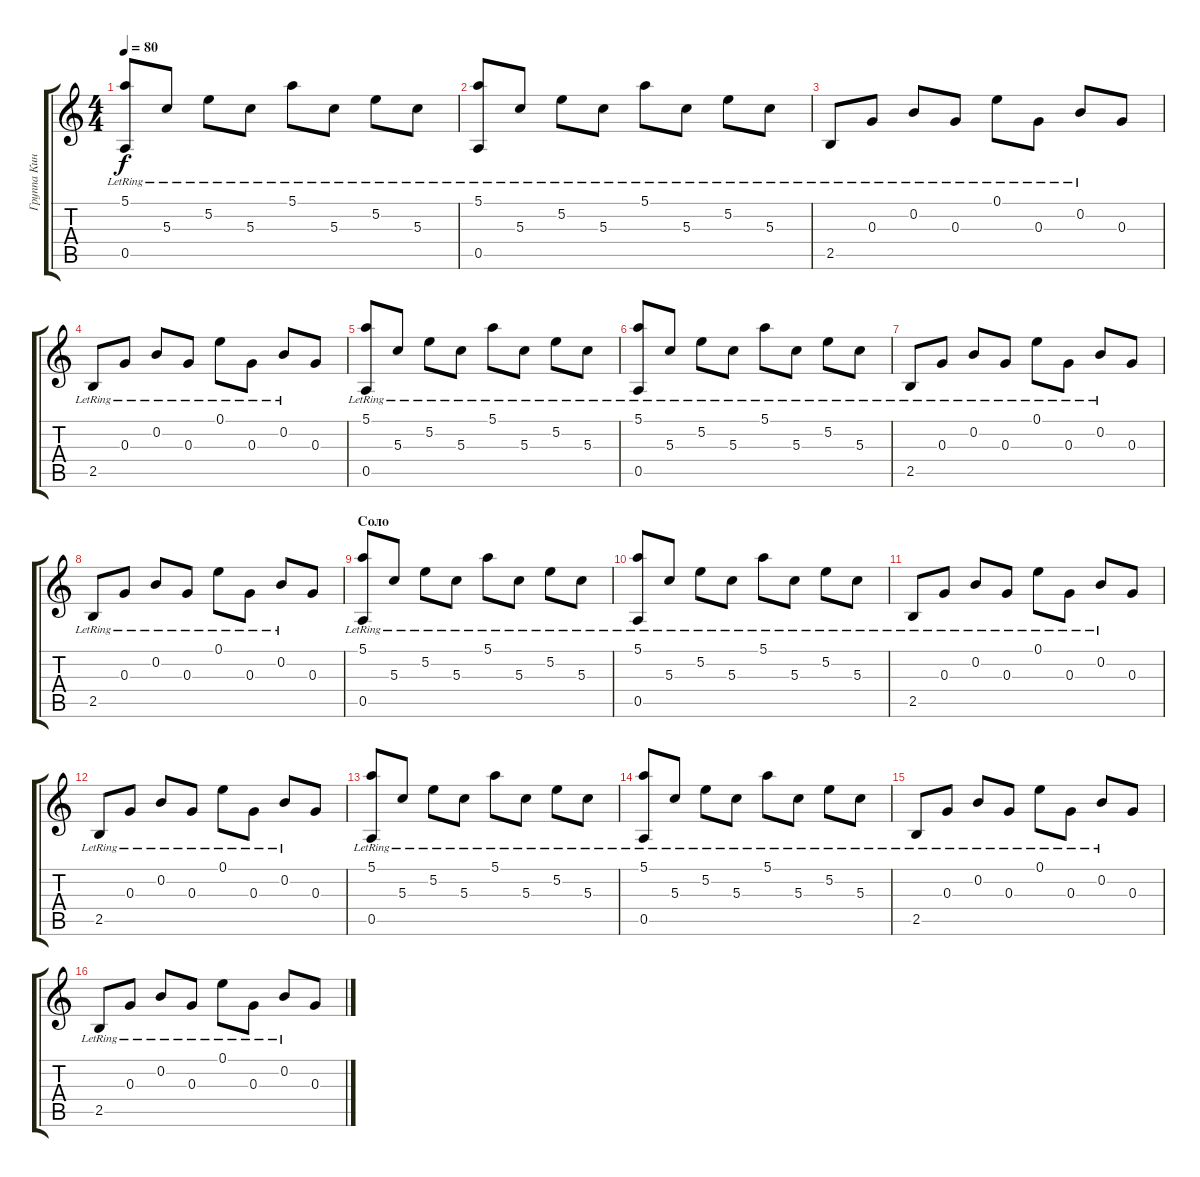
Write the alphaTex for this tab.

\track ("Группа Кино" "Группа Кин") {instrument acousticguitarnylon}
\staff {score tabs}
\tuning (E4 B3 G3 D3 A2 E2) {hide}
\ts (4 4)
\tempo 80
\clef g2
\ks c
(5.1{lr} 0.5{lr}).8{dy f} 5.3{lr}.8 5.2{lr}.8 5.3{lr}.8 5.1{lr}.8 5.3{lr}.8 5.2{lr}.8 5.3{lr}.8 |
(5.1{lr} 0.5{lr}).8 5.3{lr}.8 5.2{lr}.8 5.3{lr}.8 5.1{lr}.8 5.3{lr}.8 5.2{lr}.8 5.3{lr}.8 |
2.5{lr}.8 0.3{lr}.8 0.2{lr}.8 0.3{lr}.8 0.1{lr}.8 0.3{lr}.8 0.2{lr}.8 0.3.8 |
2.5{lr}.8 0.3{lr}.8 0.2{lr}.8 0.3{lr}.8 0.1{lr}.8 0.3{lr}.8 0.2{lr}.8 0.3.8 |
(5.1{lr} 0.5{lr}).8 5.3{lr}.8 5.2{lr}.8 5.3{lr}.8 5.1{lr}.8 5.3{lr}.8 5.2{lr}.8 5.3{lr}.8 |
(5.1{lr} 0.5{lr}).8 5.3{lr}.8 5.2{lr}.8 5.3{lr}.8 5.1{lr}.8 5.3{lr}.8 5.2{lr}.8 5.3{lr}.8 |
2.5{lr}.8 0.3{lr}.8 0.2{lr}.8 0.3{lr}.8 0.1{lr}.8 0.3{lr}.8 0.2{lr}.8 0.3.8 |
2.5{lr}.8 0.3{lr}.8 0.2{lr}.8 0.3{lr}.8 0.1{lr}.8 0.3{lr}.8 0.2{lr}.8 0.3.8 |
\section ("" "Соло")
(5.1{lr} 0.5{lr}).8 5.3{lr}.8 5.2{lr}.8 5.3{lr}.8 5.1{lr}.8 5.3{lr}.8 5.2{lr}.8 5.3{lr}.8 |
(5.1{lr} 0.5{lr}).8 5.3{lr}.8 5.2{lr}.8 5.3{lr}.8 5.1{lr}.8 5.3{lr}.8 5.2{lr}.8 5.3{lr}.8 |
2.5{lr}.8 0.3{lr}.8 0.2{lr}.8 0.3{lr}.8 0.1{lr}.8 0.3{lr}.8 0.2{lr}.8 0.3.8 |
2.5{lr}.8 0.3{lr}.8 0.2{lr}.8 0.3{lr}.8 0.1{lr}.8 0.3{lr}.8 0.2{lr}.8 0.3.8 |
(5.1{lr} 0.5{lr}).8 5.3{lr}.8 5.2{lr}.8 5.3{lr}.8 5.1{lr}.8 5.3{lr}.8 5.2{lr}.8 5.3{lr}.8 |
(5.1{lr} 0.5{lr}).8 5.3{lr}.8 5.2{lr}.8 5.3{lr}.8 5.1{lr}.8 5.3{lr}.8 5.2{lr}.8 5.3{lr}.8 |
2.5{lr}.8 0.3{lr}.8 0.2{lr}.8 0.3{lr}.8 0.1{lr}.8 0.3{lr}.8 0.2{lr}.8 0.3.8 |
2.5{lr}.8 0.3{lr}.8 0.2{lr}.8 0.3{lr}.8 0.1{lr}.8 0.3{lr}.8 0.2{lr}.8 0.3.8
